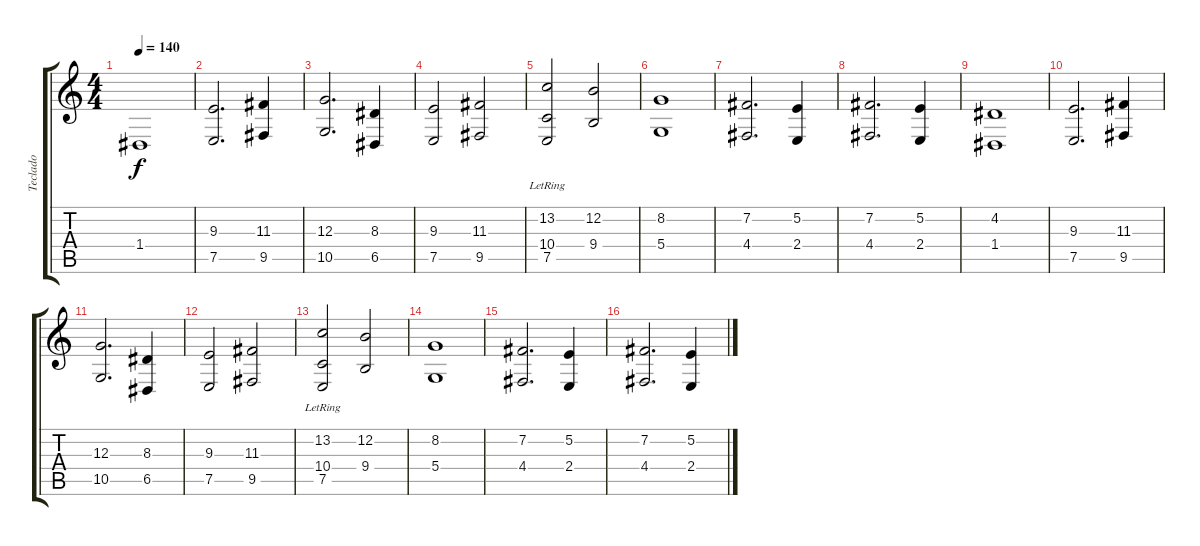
\track ("Teclado" "Teclado") {instrument acousticgrandpiano}
\staff {score tabs}
\tuning (E4 B3 G3 D3 A2 E2) {hide}
\ts (4 4)
\tempo 140
\clef g2
\ks c
1.4.1{dy f} |
(9.3 7.5).2{d} (11.3 9.5).4 |
(12.3 10.5).2{d} (8.3 6.5).4 |
(9.3 7.5).2 (11.3 9.5).2 |
(13.2 10.4 7.5{lr}).2 (12.2 9.4).2 |
(8.2 5.4).1 |
(7.2 4.4).2{d} (5.2 2.4).4 |
(7.2 4.4).2{d} (5.2 2.4).4 |
(4.2 1.4).1 |
(9.3 7.5).2{d} (11.3 9.5).4 |
(12.3 10.5).2{d} (8.3 6.5).4 |
(9.3 7.5).2 (11.3 9.5).2 |
(13.2 10.4 7.5{lr}).2 (12.2 9.4).2 |
(8.2 5.4).1 |
(7.2 4.4).2{d} (5.2 2.4).4 |
(7.2 4.4).2{d} (5.2 2.4).4
